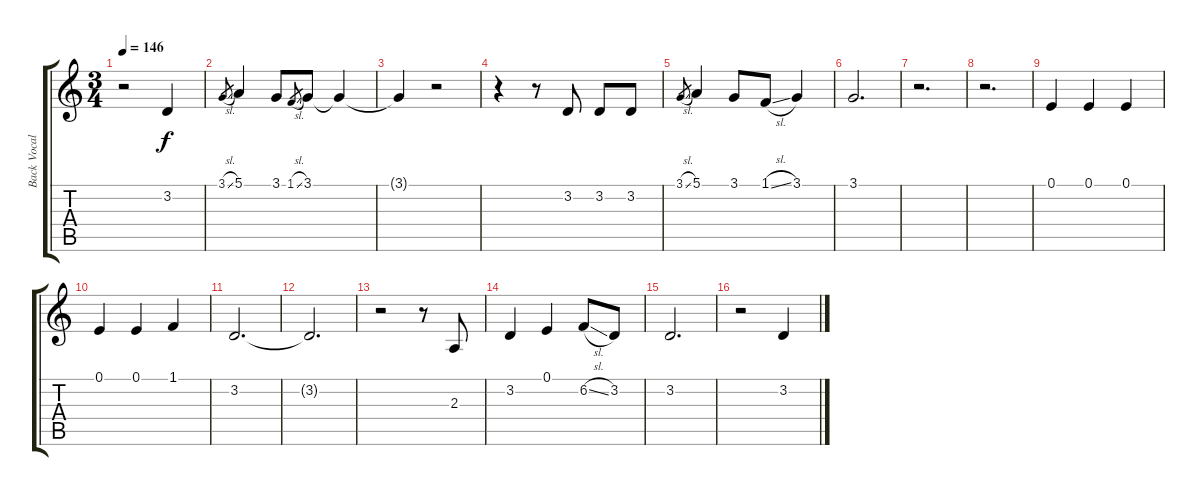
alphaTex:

\track ("Back Vocal" "Back Vocal") {instrument voiceoohs}
\staff {score tabs}
\tuning (E4 B3 G3 D3 A2 D2) {hide}
\ts (3 4)
\tempo 146
\clef g2
\ks c
r.2{dy f} 3.2.4 |
3.1{sl}.8{gr} 5.1.4 3.1.8 1.1{sl}.8{gr} 3.1.8 3.1{t}.4 |
3.1{t}.4 r.2 |
r.4 r.8 3.2.8 3.2.8 3.2.8 |
3.1{sl}.8{gr} 5.1.4 3.1.8 1.1{sl}.8 3.1.4 |
3.1.2{d} |
r.2{d} |
r.2{d} |
0.1.4 0.1.4 0.1.4 |
0.1.4 0.1.4 1.1.4 |
3.2.2{d} |
3.2{t}.2{d} |
r.2 r.8 2.3.8 |
3.2.4 0.1.4 6.2{sl}.8 3.2.8 |
3.2.2{d} |
r.2 3.2.4
